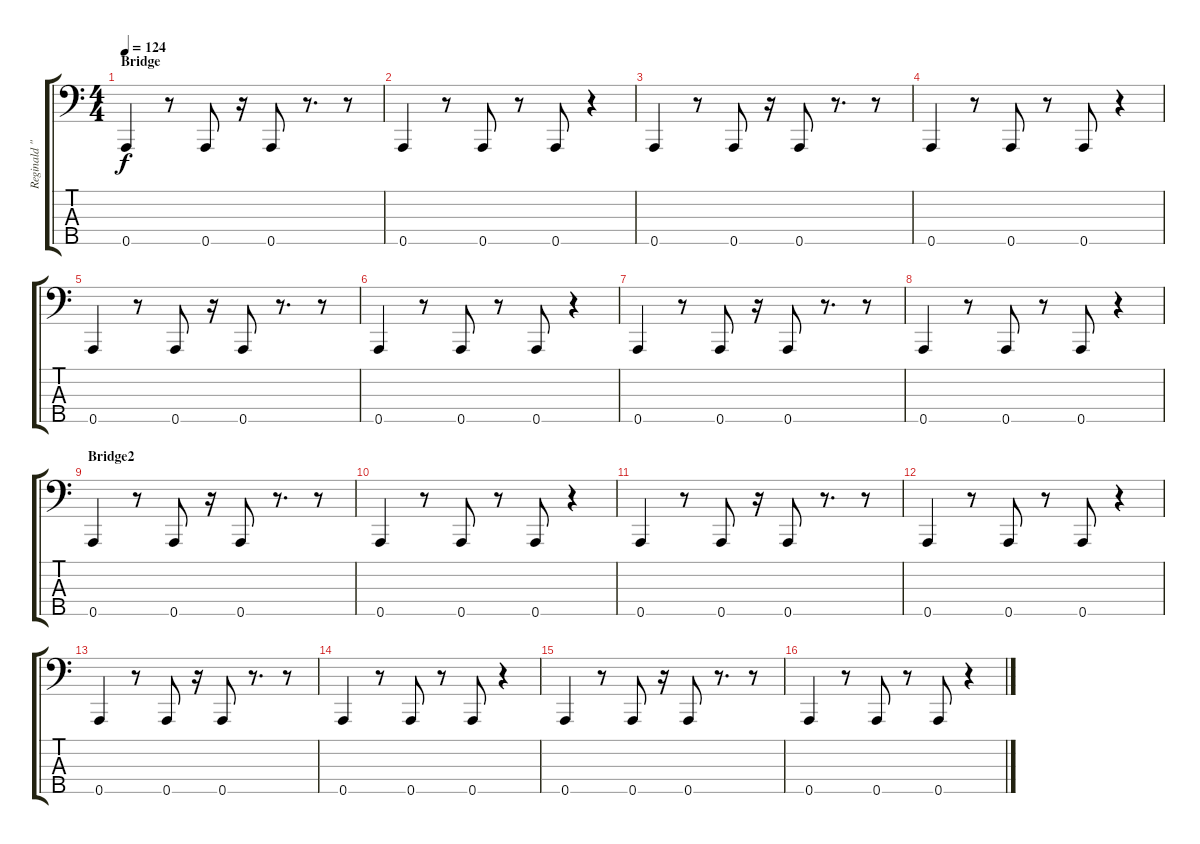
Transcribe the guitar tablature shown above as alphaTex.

\track ("Reginald \"Fieldy\"Arvizu" "Reginald \"") {instrument slapbass1}
\staff {score tabs}
\tuning (F2 C2 G1 D1 A0) {hide}
\ts (4 4)
\section ("" "Bridge")
\tempo 124
\clef f4
\ks c
0.5.4{dy f} r.8 0.5.8 r.16 0.5.8 r.8{d} r.8 |
0.5.4 r.8 0.5.8 r.8 0.5.8 r.4 |
0.5.4 r.8 0.5.8 r.16 0.5.8 r.8{d} r.8 |
0.5.4 r.8 0.5.8 r.8 0.5.8 r.4 |
0.5.4 r.8 0.5.8 r.16 0.5.8 r.8{d} r.8 |
0.5.4 r.8 0.5.8 r.8 0.5.8 r.4 |
0.5.4 r.8 0.5.8 r.16 0.5.8 r.8{d} r.8 |
0.5.4 r.8 0.5.8 r.8 0.5.8 r.4 |
\section ("" "Bridge2")
0.5.4 r.8 0.5.8 r.16 0.5.8 r.8{d} r.8 |
0.5.4 r.8 0.5.8 r.8 0.5.8 r.4 |
0.5.4 r.8 0.5.8 r.16 0.5.8 r.8{d} r.8 |
0.5.4 r.8 0.5.8 r.8 0.5.8 r.4 |
0.5.4 r.8 0.5.8 r.16 0.5.8 r.8{d} r.8 |
0.5.4 r.8 0.5.8 r.8 0.5.8 r.4 |
0.5.4 r.8 0.5.8 r.16 0.5.8 r.8{d} r.8 |
0.5.4 r.8 0.5.8 r.8 0.5.8 r.4
